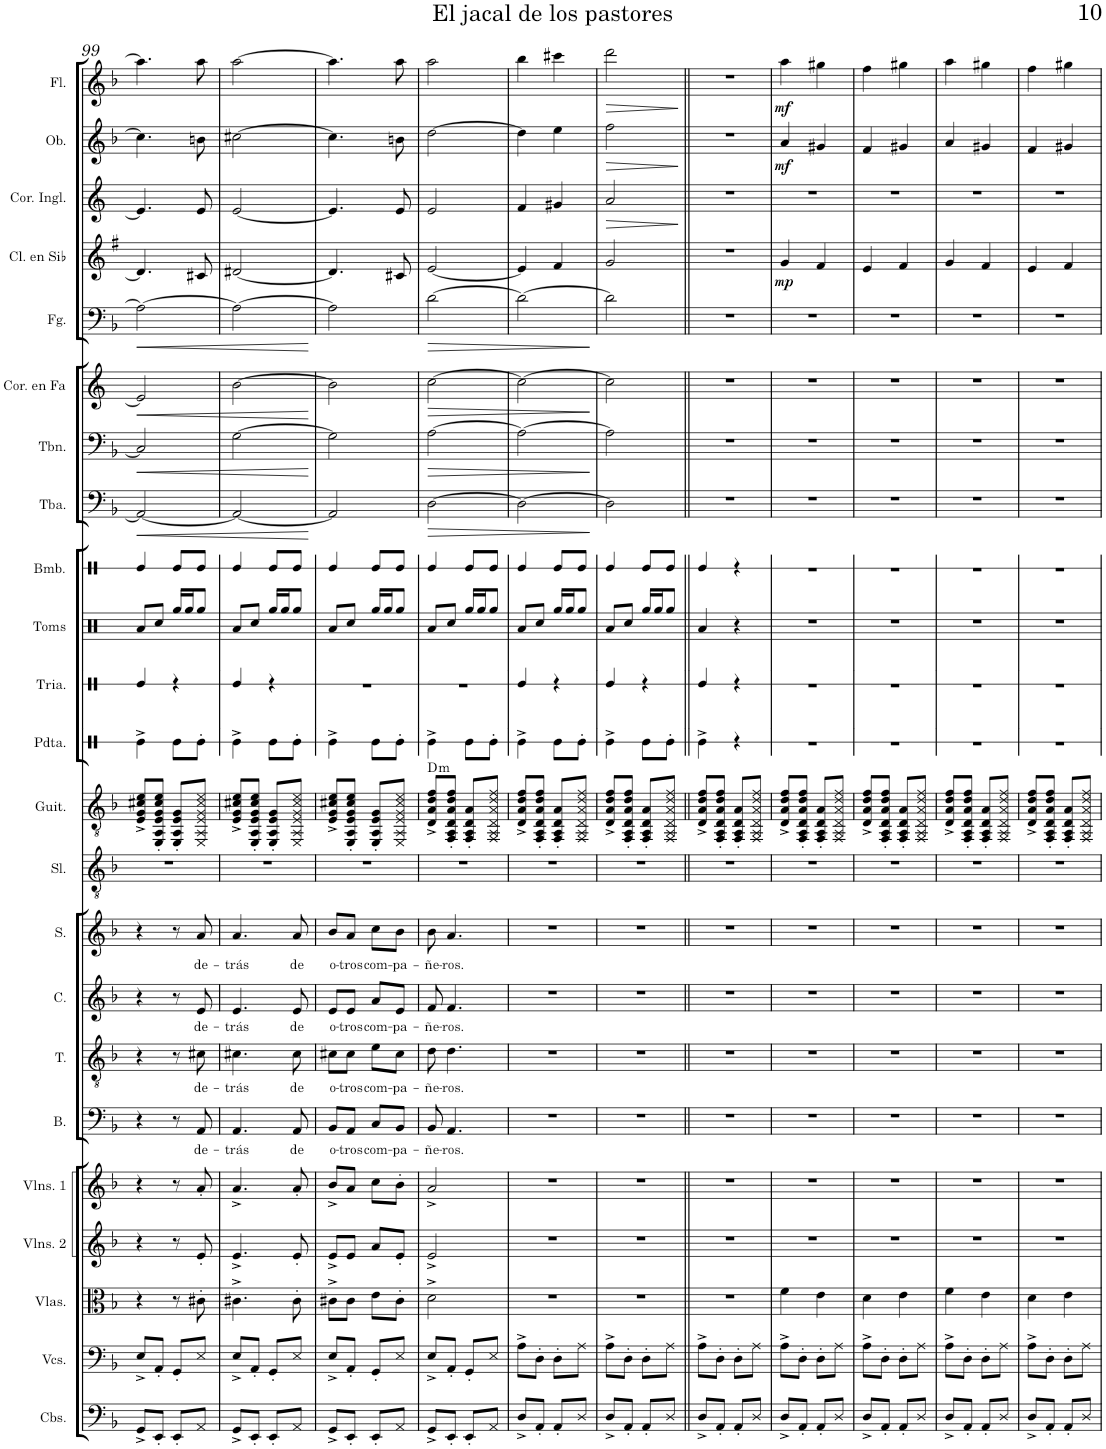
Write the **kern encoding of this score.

**kern	**kern	**kern	**kern	**kern	**kern	**text	**kern	**text	**kern	**text	**kern	**text	**kern	**kern	**harte	**kern	**kern	**kern	**kern	**kern	**dynam	**kern	**dynam	**kern	**dynam	**kern	**dynam	**kern	**dynam	**kern	**dynam	**kern	**dynam	**kern	**dynam
*part23	*part22	*part21	*part20	*part19	*part18	*part18	*part17	*part17	*part16	*part16	*part15	*part15	*part14	*part13	*part13	*part12	*part11	*part10	*part9	*part8	*part8	*part7	*part7	*part6	*part6	*part5	*part5	*part4	*part4	*part3	*part3	*part2	*part2	*part1	*part1
*staff23	*staff22	*staff21	*staff20	*staff19	*staff18	*staff18	*staff17	*staff17	*staff16	*staff16	*staff15	*staff15	*staff14	*staff13	*	*staff12	*staff11	*staff10	*staff9	*staff8	*staff8	*staff7	*staff7	*staff6	*staff6	*staff5	*staff5	*staff4	*staff4	*staff3	*staff3	*staff2	*staff2	*staff1	*staff1
*I"Contrabajos	*I"Violonchelos	*I"Violas	*I"Violines 2	*I"Violines 1	*I"Bajo	*	*I"Tenor	*	*I"Contralto	*	*I"Soprano	*	*I"Solista	*I"Guitarra	*	*I"Pandereta	*I"Triángulo	*I"Toms	*I"Bombo	*I"Tuba	*	*I"Trombón	*	*I"Trompa en Fa	*	*I"Fagot	*	*I"Clarinete en Sib	*	*I"Corno inglés	*	*I"Oboe	*	*I"Flauta	*
*I'Cbs.	*I'Vcs.	*I'Vlas.	*I'Vlns. 2	*I'Vlns. 1	*I'B.	*	*I'T.	*	*I'C.	*	*I'S.	*	*I'Sl.	*I'Guit.	*	*I'Pdta.	*	*I'Toms	*I'Bmb.	*I'Tba.	*	*I'Tbn.	*	*	*	*I'Fg.	*	*I'Cl. en Sib	*	*I'Cor. Ingl.	*	*I'Ob.	*	*I'Fl.	*
!!LO:PB:g=z
*clefF4	*clefF4	*clefC3	*clefG2	*clefG2	*clefF4	*	*clefGv2	*	*clefG2	*	*clefG2	*	*clefGv2	*clefGv2	*	*clefX	*clefX	*clefX	*clefX	*clefF4	*	*clefF4	*	*clefG2	*	*clefF4	*	*clefG2	*	*clefG2	*	*clefG2	*	*clefG2	*
*Trd7c12	*	*	*	*	*	*	*	*	*	*	*	*	*	*	*	*	*	*	*	*	*	*	*	*Trd4c7	*	*	*	*Trd1c2	*	*Trd4c7	*	*	*	*	*
*k[b-]	*k[b-]	*k[b-]	*k[b-]	*k[b-]	*k[b-]	*	*k[b-]	*	*k[b-]	*	*k[b-]	*	*k[b-]	*k[b-]	*	*k[]	*k[]	*k[]	*k[]	*k[b-]	*	*k[b-]	*	*k[]	*	*k[b-]	*	*k[f#]	*	*k[]	*	*k[b-]	*	*k[b-]	*
*M2/4	*M2/4	*M2/4	*M2/4	*M2/4	*M2/4	*	*M2/4	*	*M2/4	*	*M2/4	*	*M2/4	*M2/4	*	*M2/4	*M2/4	*M2/4	*M2/4	*M2/4	*	*M2/4	*	*M2/4	*	*M2/4	*	*M2/4	*	*M2/4	*	*M2/4	*	*M2/4	*
=99	=99	=99	=99	=99	=99	=99	=99	=99	=99	=99	=99	=99	=99	=99	=99	=99	=99	=99	=99	=99	=99	=99	=99	=99	=99	=99	=99	=99	=99	=99	=99	=99	=99	=99	=99
!	!	!	!	!	!	!	!	!	!	!	!	!	!	!	!	!	!	!	!	!	!LO:HP:b	!	!LO:HP:b	!	!LO:HP:b	!	!LO:HP:b	!	!	!	!	!	!	!	!
8GG^/L	8E^/L	4r	4r	4r	4r	.	4r	.	4r	.	4r	.	2r	8E/^ 8G/^ 8c#X/^ 8e/^L	.	4Re^\	4Re/	8Ra/L	4Re/	2AA/_	<	2C#/]	<	2e/]	<	2A\_	<	4.d#/]	.	4.e/]	.	4.cc#\]	.	4.aa\]	.
8EE'/J	8AA'/J	.	.	.	.	.	.	.	.	.	.	.	.	8EE/' 8AA/' 8E/' 8G/' 8c#/' 8e/'J	.	.	.	8Rcc/J	.	.	.	.	.	.	.	.	.	.	.	.	.	.	.	.	.
8EE'/L	8GG'/L	8r	8r	8r	8r	.	8r	.	8r	.	8r	.	.	8EE/' 8AA/' 8E/' 8G/'L	.	8Re\L	4r	16Rgg/LL	8Re/L	.	.	.	.	.	.	.	.	.	.	.	.	.	.	.	.
.	.	.	.	.	.	.	.	.	.	.	.	.	.	.	.	.	.	16Rgg/J	.	.	.	.	.	.	.	.	.	.	.	.	.	.	.	.	.
!	!	!	!	!	!	!LO:LY:b	!	!LO:LY:b	!	!LO:LY:b	!	!LO:LY:b	!	!	!	!	!	!	!	!	!	!	!	!	!	!	!	!	!	!	!	!	!	!	!
8AA/J	8E/J	8c#X'\	8e'/	8a'/	8AA/	de-	8c#X\	de-	8e/	de-	8a/	de-	.	8EE/ 8AA/ 8E/ 8G/ 8c#/ 8e/J	.	8Re'\J	.	8Rgg/J	8Re/J	.	.	.	.	.	.	.	.	8c#X/	.	8e/	.	8bn\	.	8aa\	.
=100	=100	=100	=100	=100	=100	=100	=100	=100	=100	=100	=100	=100	=100	=100	=100	=100	=100	=100	=100	=100	=100	=100	=100	=100	=100	=100	=100	=100	=100	=100	=100	=100	=100	=100	=100
!	!	!	!	!	!	!LO:LY:b	!	!LO:LY:b	!	!LO:LY:b	!	!LO:LY:b	!	!	!	!	!	!	!	!	!	!	!	!	!	!	!	!	!	!	!	!	!	!	!
8GG^/L	8E^/L	4.c#X^\	4.e^/	4.a^/	4.AA/	-trás	4.c#X\	-trás	4.e/	-trás	4.a/	-trás	2r	8E/^ 8G/^ 8c#X/^ 8e/^L	.	4Re^\	4Re/	8Ra/L	4Re/	2AA/_	.	[2G\	.	[2b\	.	2A\_	.	[2d#X/	.	[2e/	.	[2cc#X\	.	[2aa\	.
8EE'/J	8AA'/J	.	.	.	.	.	.	.	.	.	.	.	.	8EE/' 8AA/' 8E/' 8G/' 8c#/' 8e/'J	.	.	.	8Rcc/J	.	.	.	.	.	.	.	.	.	.	.	.	.	.	.	.	.
8EE'/L	8GG'/L	.	.	.	.	.	.	.	.	.	.	.	.	8EE/' 8AA/' 8E/' 8G/'L	.	8Re\L	4r	16Rgg/LL	8Re/L	.	.	.	.	.	.	.	.	.	.	.	.	.	.	.	.
.	.	.	.	.	.	.	.	.	.	.	.	.	.	.	.	.	.	16Rgg/J	.	.	.	.	.	.	.	.	.	.	.	.	.	.	.	.	.
!	!	!	!	!	!	!LO:LY:b	!	!LO:LY:b	!	!LO:LY:b	!	!LO:LY:b	!	!	!	!	!	!	!	!	!	!	!	!	!	!	!	!	!	!	!	!	!	!	!
8AA/J	8E/J	8c#'\	8e'/	8a'/	8AA/	de	8c#\	de	8e/	de	8a/	de	.	8EE/ 8AA/ 8E/ 8G/ 8c#/ 8e/J	.	8Re'\J	.	8Rgg/J	8Re/J	.	.	.	.	.	.	.	.	.	.	.	.	.	.	.	.
.	.	.	.	.	.	.	.	.	.	.	.	.	.	.	.	.	.	.	.	.	[	.	[	.	[	.	[	.	.	.	.	.	.	.	.
=101	=101	=101	=101	=101	=101	=101	=101	=101	=101	=101	=101	=101	=101	=101	=101	=101	=101	=101	=101	=101	=101	=101	=101	=101	=101	=101	=101	=101	=101	=101	=101	=101	=101	=101	=101
!	!	!	!	!	!	!LO:LY:b	!	!LO:LY:b	!	!LO:LY:b	!	!LO:LY:b	!	!	!	!	!	!	!	!	!	!	!	!	!	!	!	!	!	!	!	!	!	!	!
8GG^/L	8E^/L	8c#X^\L	8e^/L	8b-^/L	8BB-/L	o-	8c#X\L	o-	8e/L	o-	8b-/L	o-	2r	8E/^ 8G/^ 8c#X/^ 8e/^L	.	4Re^\	2r	8Ra/L	4Re/	2AA/]	.	2G\]	.	2b\]	.	2A\]	.	4.d#/]	.	4.e/]	.	4.cc#\]	.	4.aa\]	.
!	!	!	!	!	!	!LO:LY:b	!	!LO:LY:b	!	!LO:LY:b	!	!LO:LY:b	!	!	!	!	!	!	!	!	!	!	!	!	!	!	!	!	!	!	!	!	!	!	!
8EE'/J	8AA'/J	8c#\J	8e/J	8a/J	8AA/J	-tros	8c#\J	-tros	8e/J	-tros	8a/J	-tros	.	8EE/' 8AA/' 8E/' 8G/' 8c#/' 8e/'J	.	.	.	8Rcc/J	.	.	.	.	.	.	.	.	.	.	.	.	.	.	.	.	.
!	!	!	!	!	!	!LO:LY:b	!	!LO:LY:b	!	!LO:LY:b	!	!LO:LY:b	!	!	!	!	!	!	!	!	!	!	!	!	!	!	!	!	!	!	!	!	!	!	!
8EE'/L	8GG'/L	8e\L	8a/L	8cc\L	8C/L	com-	8e\L	com-	8a/L	com-	8cc\L	com-	.	8EE/' 8AA/' 8E/' 8G/'L	.	8Re\L	.	16Rgg/LL	8Re/L	.	.	.	.	.	.	.	.	.	.	.	.	.	.	.	.
.	.	.	.	.	.	.	.	.	.	.	.	.	.	.	.	.	.	16Rgg/J	.	.	.	.	.	.	.	.	.	.	.	.	.	.	.	.	.
!	!	!	!	!	!	!LO:LY:b	!	!LO:LY:b	!	!LO:LY:b	!	!LO:LY:b	!	!	!	!	!	!	!	!	!	!	!	!	!	!	!	!	!	!	!	!	!	!	!
8AA/J	8E/J	8c#'\J	8e'/J	8b-'\J	8BB-/J	-pa-	8c#\J	-pa-	8e/J	-pa-	8b-\J	-pa-	.	8EE/ 8AA/ 8E/ 8G/ 8c#/ 8e/J	.	8Re'\J	.	8Rgg/J	8Re/J	.	.	.	.	.	.	.	.	8c#X/	.	8e/	.	8bn\	.	8aa\	.
=102	=102	=102	=102	=102	=102	=102	=102	=102	=102	=102	=102	=102	=102	=102	=102	=102	=102	=102	=102	=102	=102	=102	=102	=102	=102	=102	=102	=102	=102	=102	=102	=102	=102	=102	=102
!	!	!	!	!	!	!LO:LY:b	!	!LO:LY:b	!	!LO:LY:b	!	!LO:LY:b	!	!	!LO:H:kt=m	!	!	!	!	!	!LO:HP:b	!	!LO:HP:b	!	!LO:HP:b	!	!LO:HP:b	!	!	!	!	!	!	!	!
8GG^/L	8E^/L	2d^\	2e^/	2a^/	8BB-/	-ñe-	8d\	-ñe-	8f/	-ñe-	8b-\	-ñe-	2r	8D/^ 8A/^ 8d/^ 8f/^L	D:min	4Re^\	2r	8Ra/L	4Re/	[2D\	>	[2A\	>	[2cc\	>	[2d\	>	[2e/	.	2e/	.	[2dd\	.	2aa\	.
!	!	!	!	!	!	!LO:LY:b	!	!LO:LY:b	!	!LO:LY:b	!	!LO:LY:b	!	!	!	!	!	!	!	!	!	!	!	!	!	!	!	!	!	!	!	!	!	!	!
8EE'/J	8AA'/J	.	.	.	4.AA/	-ros.	4.d\	-ros.	4.f/	-ros.	4.a/	-ros.	.	8FF/' 8AA/' 8D/' 8A/' 8d/' 8f/'J	.	.	.	8Rcc/J	.	.	.	.	.	.	.	.	.	.	.	.	.	.	.	.	.
8EE'/L	8GG'/L	.	.	.	.	.	.	.	.	.	.	.	.	8FF/' 8AA/' 8D/' 8A/'L	.	8Re\L	.	16Rgg/LL	8Re/L	.	.	.	.	.	.	.	.	.	.	.	.	.	.	.	.
.	.	.	.	.	.	.	.	.	.	.	.	.	.	.	.	.	.	16Rgg/J	.	.	.	.	.	.	.	.	.	.	.	.	.	.	.	.	.
8AA/J	8E/J	.	.	.	.	.	.	.	.	.	.	.	.	8FF/ 8AA/ 8D/ 8A/ 8d/ 8f/J	.	8Re'\J	.	8Rgg/J	8Re/J	.	.	.	.	.	.	.	.	.	.	.	.	.	.	.	.
=103	=103	=103	=103	=103	=103	=103	=103	=103	=103	=103	=103	=103	=103	=103	=103	=103	=103	=103	=103	=103	=103	=103	=103	=103	=103	=103	=103	=103	=103	=103	=103	=103	=103	=103	=103
8D^/L	8A^\L	2r	2r	2r	2r	.	2r	.	2r	.	2r	.	2r	8D/^ 8A/^ 8d/^ 8f/^L	.	4Re^\	4Re/	8Ra/L	4Re/	2D\_	.	2A\_	.	2cc\_	.	2d\_	.	4e/]	.	4f/	.	4dd\]	.	4bb-\	.
8AA'/J	8D'\J	.	.	.	.	.	.	.	.	.	.	.	.	8FF/' 8AA/' 8D/' 8A/' 8d/' 8f/'J	.	.	.	8Rcc/J	.	.	.	.	.	.	.	.	.	.	.	.	.	.	.	.	.
8AA'/L	8D'\L	.	.	.	.	.	.	.	.	.	.	.	.	8FF/' 8AA/' 8D/' 8A/'L	.	8Re\L	4r	16Rgg/LL	8Re/L	.	.	.	.	.	.	.	.	4f#/	.	4g#X/	.	4ee\	.	4ccc#X\	.
.	.	.	.	.	.	.	.	.	.	.	.	.	.	.	.	.	.	16Rgg/J	.	.	.	.	.	.	.	.	.	.	.	.	.	.	.	.	.
8D/J	8A\J	.	.	.	.	.	.	.	.	.	.	.	.	8FF/ 8AA/ 8D/ 8A/ 8d/ 8f/J	.	8Re'\J	.	8Rgg/J	8Re/J	.	.	.	.	.	.	.	.	.	.	.	.	.	.	.	.
.	.	.	.	.	.	.	.	.	.	.	.	.	.	.	.	.	.	.	.	.	]	.	]	.	]	.	]	.	.	.	.	.	.	.	.
=104	=104	=104	=104	=104	=104	=104	=104	=104	=104	=104	=104	=104	=104	=104	=104	=104	=104	=104	=104	=104	=104	=104	=104	=104	=104	=104	=104	=104	=104	=104	=104	=104	=104	=104	=104
!	!	!	!	!	!	!	!	!	!	!	!	!	!	!	!	!	!	!	!	!	!	!	!	!	!	!	!	!	!	!	!LO:HP:b	!	!LO:HP:b	!	!LO:HP:b
8D^/L	8A^\L	2r	2r	2r	2r	.	2r	.	2r	.	2r	.	2r	8D/^ 8A/^ 8d/^ 8f/^L	.	4Re^\	4Re/	8Ra/L	4Re/	2D\]	.	2A\]	.	2cc\]	.	2d\]	.	2g/	.	2a/	>	2ff\	>	2ddd\	>
8AA'/J	8D'\J	.	.	.	.	.	.	.	.	.	.	.	.	8FF/' 8AA/' 8D/' 8A/' 8d/' 8f/'J	.	.	.	8Rcc/J	.	.	.	.	.	.	.	.	.	.	.	.	.	.	.	.	.
8AA'/L	8D'\L	.	.	.	.	.	.	.	.	.	.	.	.	8FF/' 8AA/' 8D/' 8A/'L	.	8Re\L	4r	16Rgg/LL	8Re/L	.	.	.	.	.	.	.	.	.	.	.	.	.	.	.	.
.	.	.	.	.	.	.	.	.	.	.	.	.	.	.	.	.	.	16Rgg/J	.	.	.	.	.	.	.	.	.	.	.	.	.	.	.	.	.
8D/J	8A\J	.	.	.	.	.	.	.	.	.	.	.	.	8FF/ 8AA/ 8D/ 8A/ 8d/ 8f/J	.	8Re'\J	.	8Rgg/J	8Re/J	.	.	.	.	.	.	.	.	.	.	.	.	.	.	.	.
.	.	.	.	.	.	.	.	.	.	.	.	.	.	.	.	.	.	.	.	.	.	.	.	.	.	.	.	.	.	.	]	.	]	.	]
=105||	=105||	=105||	=105||	=105||	=105||	=105||	=105||	=105||	=105||	=105||	=105||	=105||	=105||	=105||	=105||	=105||	=105||	=105||	=105||	=105||	=105||	=105||	=105||	=105||	=105||	=105||	=105||	=105||	=105||	=105||	=105||	=105||	=105||	=105||	=105||
8D^/L	8A^\L	2r	2r	2r	2r	.	2r	.	2r	.	2r	.	2r	8D/^ 8A/^ 8d/^ 8f/^L	.	4Re^\	4Re/	4Ra/	4Re/	2r	.	2r	.	2r	.	2r	.	2r	.	2r	.	2r	.	2r	.
8AA'/J	8D'\J	.	.	.	.	.	.	.	.	.	.	.	.	8FF/' 8AA/' 8D/' 8A/' 8d/' 8f/'J	.	.	.	.	.	.	.	.	.	.	.	.	.	.	.	.	.	.	.	.	.
8AA'/L	8D'\L	.	.	.	.	.	.	.	.	.	.	.	.	8FF/' 8AA/' 8D/' 8A/'L	.	4r	4r	4r	4r	.	.	.	.	.	.	.	.	.	.	.	.	.	.	.	.
8D/J	8A\J	.	.	.	.	.	.	.	.	.	.	.	.	8FF/ 8AA/ 8D/ 8A/ 8d/ 8f/J	.	.	.	.	.	.	.	.	.	.	.	.	.	.	.	.	.	.	.	.	.
=106	=106	=106	=106	=106	=106	=106	=106	=106	=106	=106	=106	=106	=106	=106	=106	=106	=106	=106	=106	=106	=106	=106	=106	=106	=106	=106	=106	=106	=106	=106	=106	=106	=106	=106	=106
!	!	!	!	!	!	!	!	!	!	!	!	!	!	!	!	!	!	!	!	!	!	!	!	!	!	!	!	!	!LO:DY:b	!	!	!	!LO:DY:b	!	!LO:DY:b
8D^/L	8A^\L	4f\	2r	2r	2r	.	2r	.	2r	.	2r	.	2r	8D/^ 8A/^ 8d/^ 8f/^L	.	2r	2r	2r	2r	2r	.	2r	.	2r	.	2r	.	4g/	mp	2r	.	4a/	mf	4aa\	mf
8AA'/J	8D'\J	.	.	.	.	.	.	.	.	.	.	.	.	8FF/' 8AA/' 8D/' 8A/' 8d/' 8f/'J	.	.	.	.	.	.	.	.	.	.	.	.	.	.	.	.	.	.	.	.	.
8AA'/L	8D'\L	4e\	.	.	.	.	.	.	.	.	.	.	.	8FF/' 8AA/' 8D/' 8A/'L	.	.	.	.	.	.	.	.	.	.	.	.	.	4f#/	.	.	.	4g#X/	.	4gg#X\	.
8D/J	8A\J	.	.	.	.	.	.	.	.	.	.	.	.	8FF/ 8AA/ 8D/ 8A/ 8d/ 8f/J	.	.	.	.	.	.	.	.	.	.	.	.	.	.	.	.	.	.	.	.	.
=107	=107	=107	=107	=107	=107	=107	=107	=107	=107	=107	=107	=107	=107	=107	=107	=107	=107	=107	=107	=107	=107	=107	=107	=107	=107	=107	=107	=107	=107	=107	=107	=107	=107	=107	=107
8D^/L	8A^\L	4d\	2r	2r	2r	.	2r	.	2r	.	2r	.	2r	8D/^ 8A/^ 8d/^ 8f/^L	.	2r	2r	2r	2r	2r	.	2r	.	2r	.	2r	.	4e/	.	2r	.	4f/	.	4ff\	.
8AA'/J	8D'\J	.	.	.	.	.	.	.	.	.	.	.	.	8FF/' 8AA/' 8D/' 8A/' 8d/' 8f/'J	.	.	.	.	.	.	.	.	.	.	.	.	.	.	.	.	.	.	.	.	.
8AA'/L	8D'\L	4e\	.	.	.	.	.	.	.	.	.	.	.	8FF/' 8AA/' 8D/' 8A/'L	.	.	.	.	.	.	.	.	.	.	.	.	.	4f#/	.	.	.	4g#X/	.	4gg#X\	.
8D/J	8A\J	.	.	.	.	.	.	.	.	.	.	.	.	8FF/ 8AA/ 8D/ 8A/ 8d/ 8f/J	.	.	.	.	.	.	.	.	.	.	.	.	.	.	.	.	.	.	.	.	.
=108	=108	=108	=108	=108	=108	=108	=108	=108	=108	=108	=108	=108	=108	=108	=108	=108	=108	=108	=108	=108	=108	=108	=108	=108	=108	=108	=108	=108	=108	=108	=108	=108	=108	=108	=108
8D^/L	8A^\L	4f\	2r	2r	2r	.	2r	.	2r	.	2r	.	2r	8D/^ 8A/^ 8d/^ 8f/^L	.	2r	2r	2r	2r	2r	.	2r	.	2r	.	2r	.	4g/	.	2r	.	4a/	.	4aa\	.
8AA'/J	8D'\J	.	.	.	.	.	.	.	.	.	.	.	.	8FF/' 8AA/' 8D/' 8A/' 8d/' 8f/'J	.	.	.	.	.	.	.	.	.	.	.	.	.	.	.	.	.	.	.	.	.
8AA'/L	8D'\L	4e\	.	.	.	.	.	.	.	.	.	.	.	8FF/' 8AA/' 8D/' 8A/'L	.	.	.	.	.	.	.	.	.	.	.	.	.	4f#/	.	.	.	4g#X/	.	4gg#X\	.
8D/J	8A\J	.	.	.	.	.	.	.	.	.	.	.	.	8FF/ 8AA/ 8D/ 8A/ 8d/ 8f/J	.	.	.	.	.	.	.	.	.	.	.	.	.	.	.	.	.	.	.	.	.
=109	=109	=109	=109	=109	=109	=109	=109	=109	=109	=109	=109	=109	=109	=109	=109	=109	=109	=109	=109	=109	=109	=109	=109	=109	=109	=109	=109	=109	=109	=109	=109	=109	=109	=109	=109
8D^/L	8A^\L	4d\	2r	2r	2r	.	2r	.	2r	.	2r	.	2r	8D/^ 8A/^ 8d/^ 8f/^L	.	2r	2r	2r	2r	2r	.	2r	.	2r	.	2r	.	4e/	.	2r	.	4f/	.	4ff\	.
8AA'/J	8D'\J	.	.	.	.	.	.	.	.	.	.	.	.	8FF/' 8AA/' 8D/' 8A/' 8d/' 8f/'J	.	.	.	.	.	.	.	.	.	.	.	.	.	.	.	.	.	.	.	.	.
8AA'/L	8D'\L	4e\	.	.	.	.	.	.	.	.	.	.	.	8FF/' 8AA/' 8D/' 8A/'L	.	.	.	.	.	.	.	.	.	.	.	.	.	4f#/	.	.	.	4g#X/	.	4gg#X\	.
8D/J	8A\J	.	.	.	.	.	.	.	.	.	.	.	.	8FF/ 8AA/ 8D/ 8A/ 8d/ 8f/J	.	.	.	.	.	.	.	.	.	.	.	.	.	.	.	.	.	.	.	.	.
=	=	=	=	=	=	=	=	=	=	=	=	=	=	=	=	=	=	=	=	=	=	=	=	=	=	=	=	=	=	=	=	=	=	=	=
*-	*-	*-	*-	*-	*-	*-	*-	*-	*-	*-	*-	*-	*-	*-	*-	*-	*-	*-	*-	*-	*-	*-	*-	*-	*-	*-	*-	*-	*-	*-	*-	*-	*-	*-	*-
